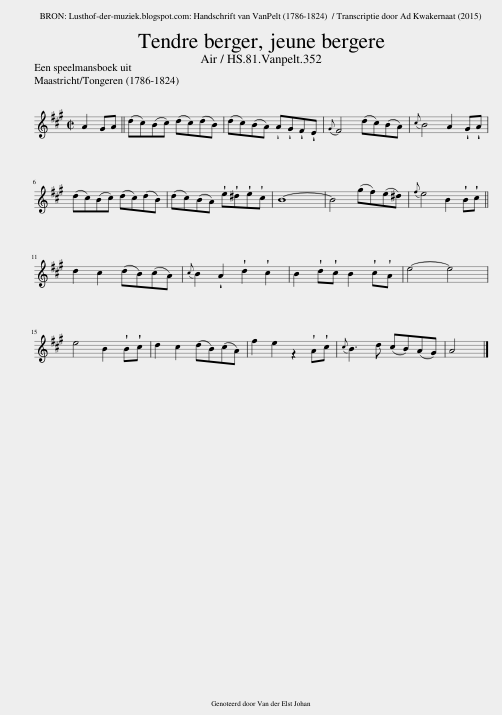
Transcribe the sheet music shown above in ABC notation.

X:1
L:1/8
Q:1/4=150
M:2/2
I:linebreak $
K:A
U:s=!stemless!
V:1 treble
V:1
 A2 GA || (dc)(Bc) (dc)(dB) | (dc)(BA) !wedge!A!wedge!G!wedge!F!wedge!E |{G} F4 (dc)(BA) |{c} B4 A2 !wedge!G!wedge!A |$ %5
 (dc)(Bc) (dc)(dB) | (dc)(BA) !wedge!e!wedge!^d!wedge!e!wedge!c | sB8- | B4 (gf)(e^d) |{f} e4 B2 !wedge!B!wedge!c ||$ %10
 d2 c2 (dB)(cA) |{c} B2 !wedge!A2 !wedge!d2 !wedge!c2 | B2 !wedge!d!wedge!c B2 !wedge!c!wedge!A | e4- e4 |$ e4 B2 !wedge!B!wedge!c | %15
 d2 c2 (dB)(cA) | f2 e2 z2 !wedge!A!wedge!c |{c} B3 d (cB)(AG) | A4 |] %19
